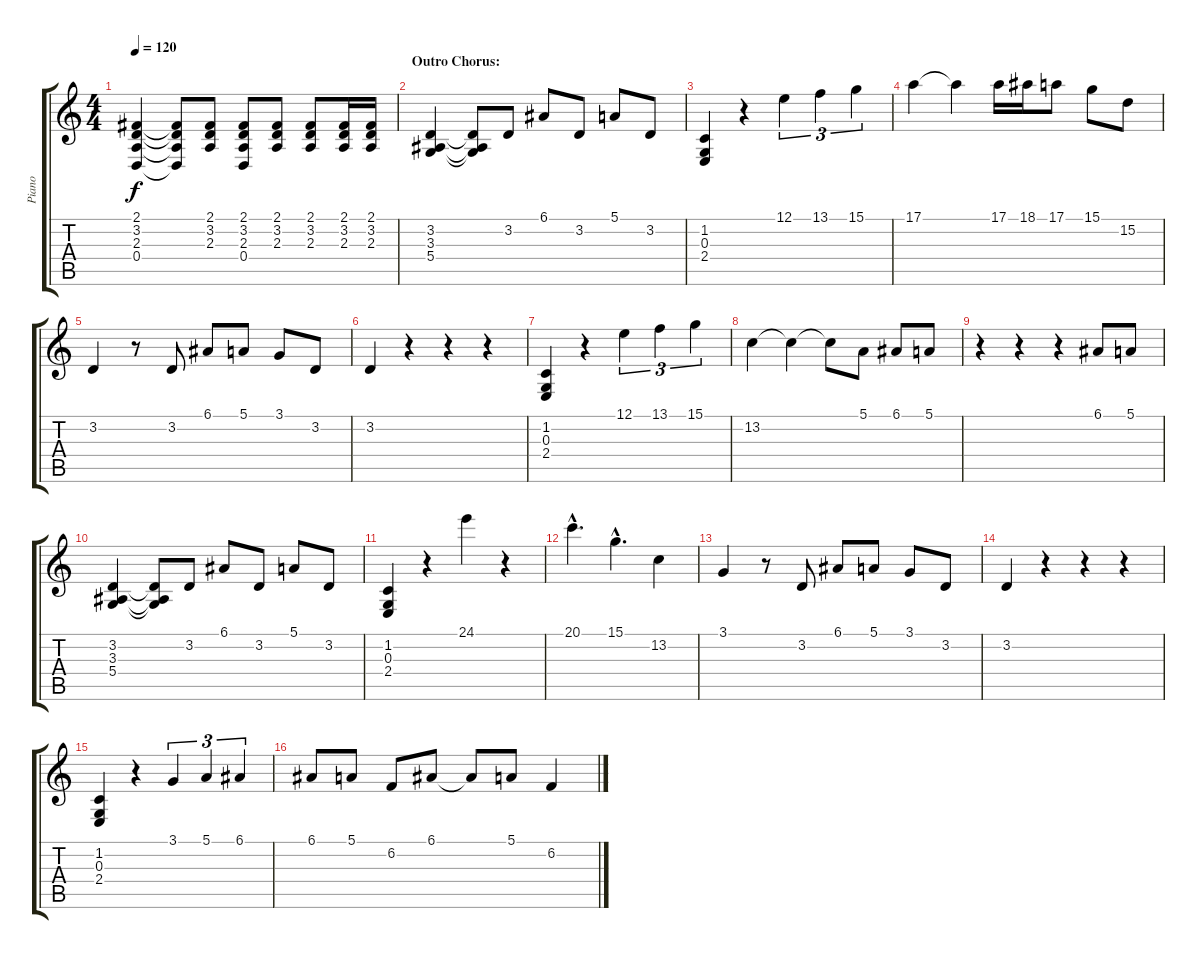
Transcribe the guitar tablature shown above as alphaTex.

\track ("Piano" "Piano") {instrument acousticgrandpiano}
\staff {score tabs}
\tuning (E4 B3 G3 D3 A2 E2) {hide}
\ts (4 4)
\tempo 120
\clef g2
\ks c
(2.1 3.2 2.3 0.4).4{dy f} (2.1{t} 3.2{t} 2.3{t} 0.4{t}).8 (2.1 3.2 2.3).8 (2.1 3.2 2.3 0.4).8 (2.1 3.2 2.3).8 (2.1 3.2 2.3).8 (2.1 3.2 2.3).16 (2.1 3.2 2.3).16 |
\section ("" "Outro Chorus:")
(3.2 3.3 5.4).4 (3.2{t} 3.3{t} 5.4{t}).8 3.2.8 6.1.8 3.2.8 5.1.8 3.2.8 |
(1.2 0.3 2.4).4 r.4 12.1.4{tu (3 2)} 13.1.4{tu (3 2)} 15.1.4{tu (3 2)} |
17.1.4 17.1{t}.4 17.1.16 18.1.16 17.1.8 15.1.8 15.2.8 |
3.2.4 r.8 3.2.8 6.1.8 5.1.8 3.1.8 3.2.8 |
3.2.4 r.4 r.4 r.4 |
(1.2 0.3 2.4).4 r.4 12.1.4{tu (3 2)} 13.1.4{tu (3 2)} 15.1.4{tu (3 2)} |
13.2.4 13.2{t}.4 13.2{t}.8 5.1.8 6.1.8 5.1.8 |
r.4 r.4 r.4 6.1.8 5.1.8 |
(3.2 3.3 5.4).4 (3.2{t} 3.3{t} 5.4{t}).8 3.2.8 6.1.8 3.2.8 5.1.8 3.2.8 |
(1.2 0.3 2.4).4 r.4 24.1.4 r.4 |
20.1{hac}.4{d} 15.1{hac}.4{d} 13.2.4 |
3.1.4 r.8 3.2.8 6.1.8 5.1.8 3.1.8 3.2.8 |
3.2.4 r.4 r.4 r.4 |
(1.2 0.3 2.4).4 r.4 3.1.4{tu (3 2)} 5.1.4{tu (3 2)} 6.1.4{tu (3 2)} |
6.1.8 5.1.8 6.2.8 6.1.8 6.1{t}.8 5.1.8 6.2.4
